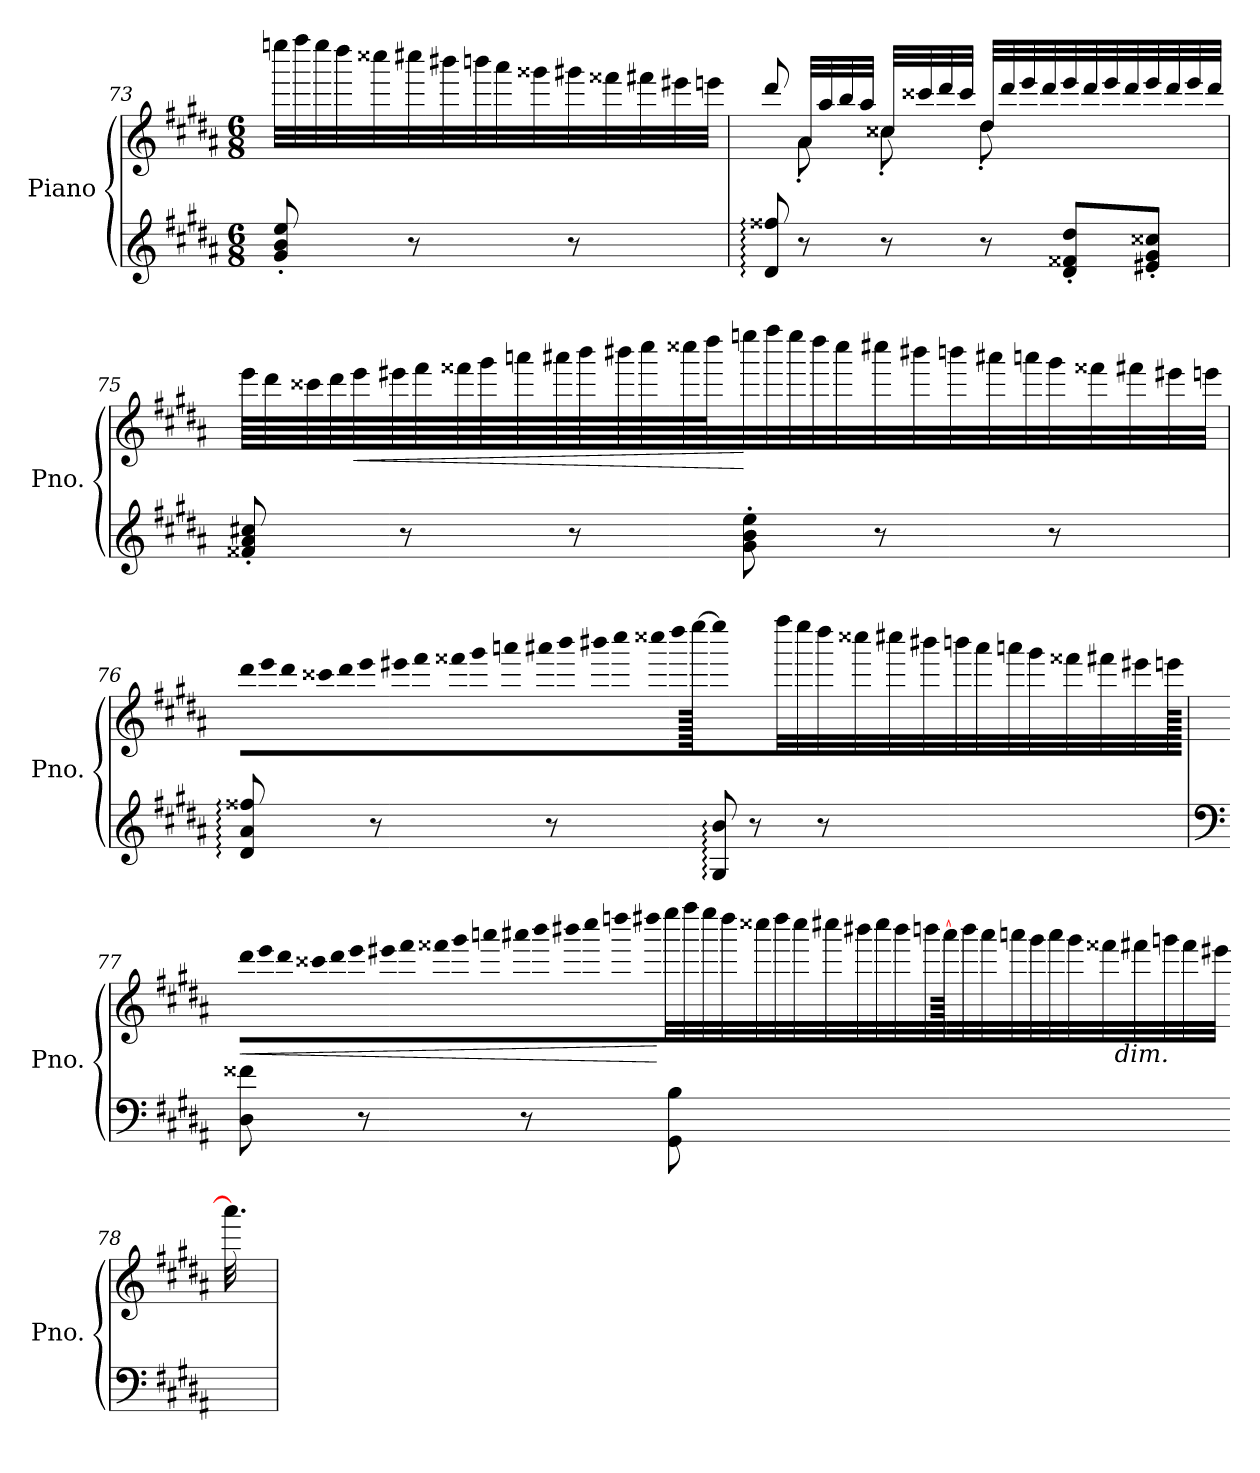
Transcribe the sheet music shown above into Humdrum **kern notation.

**kern	**kern	**dynam
*part1	*part1	*part1
*staff2	*staff1	*staff1/2
*I"Piano	*	*
*I'Pno.	*	*
!!LO:LB:g=z
*clefG2	*clefG2	*
*k[f#c#g#d#a#]	*k[f#c#g#d#a#]	*
*M6/8	*M6/8	*
*	*Xtuplet	*
=73	=73	=73
8g#/' 8b/' 8ee/'	40eeeen\LLL	.
.	40ffff#\	.
.	40eeee\	.
.	40dddd#\	.
.	40cccc##X\	.
8r	40cccc#X\	.
.	40bbb#X\	.
.	40bbbn\	.
.	40aaa#\	.
.	40ggg##X\	.
8r	40ggg#X\	.
.	40fff##X\	.
.	40fff#X\	.
.	40eee#X\	.
.	40eeen\JJJ	.
=74	=74	=74
*	*^	*
8d#/: 8ff##X/:	8ddd#/	8ryy	.
8r	32a#/LLL	8a#'\	.
.	32aa#/	.	.
.	32bb/	.	.
.	32aa#/JJJ	.	.
8r	32cc##X/LLL	8cc##'\	.
.	32ccc##X/	.	.
.	32ddd#/	.	.
.	32ccc##/JJJ	.	.
8r	32dd#/LLL	8dd#'\	.
.	32ddd#/	.	.
.	32eee/	.	.
.	32ddd#/	.	.
8d#/' 8f##X/' 8dd#/'L	32eee/	4ryy	.
.	32ddd#/	.	.
.	32eee/	.	.
.	32ddd#/	.	.
8e#X/' 8g#/' 8cc##X/'J	32eee/	.	.
.	32ddd#/	.	.
.	32eee/	.	.
.	32ddd#/JJJ	.	.
*	*v	*v	*
!!LO:LB:g=z
=75	=75	=75
8f##X/' 8a#/' 8cc#X/'	128%3eee\LLL	.
.	128%3ddd#\	.
.	128%3ccc##X\	.
.	128%3ddd#\	.
!	!	!LO:HP:b
.	128%3eee\	<
.	128%3eee#X\	.
8r	.	.
.	128%3fff#\	.
.	128%3fff##X\	.
.	128%3ggg#\	.
.	128%3aaan\	.
.	128%3aaa#X\	.
8r	.	.
.	128%3bbb\	.
.	128%3bbb#X\	.
.	128%3cccc#\	.
.	128%3cccc##X\	.
.	128%3dddd#\	.
8g#\' 8b\' 8ee\'	40eeeen\	[
.	40ffff#\	.
.	40eeee\	.
.	40dddd#\	.
.	40cccc##\	.
8r	40cccc#X\	.
.	40bbb#X\	.
.	40bbbn\	.
.	40aaa#X\	.
.	40aaan\	.
8r	40ggg#\	.
.	40fff##X\	.
.	40fff#X\	.
.	40eee#X\	.
.	40eeen\JJJ	.
!!LO:PB:g=z
=76	=76	=76
!	!LO:N:vis=32	!
8d#/: 8a#/: 8ff##X/:	320%7ddd#\LLL	.
!	!LO:N:vis=32	!
.	320%7eee\	.
!	!LO:N:vis=32	!
.	320%7ddd#\	.
!	!LO:N:vis=32	!
.	320%7ccc##X\	.
!	!LO:N:vis=32	!
.	320%7ddd#\	.
!	!LO:N:vis=32	!
.	320%7eee\	.
8r	.	.
!	!LO:N:vis=32	!
.	320%7eee#X\	.
!	!LO:N:vis=32	!
.	320%7fff#\	.
!	!LO:N:vis=32	!
.	320%7fff##X\	.
!	!LO:N:vis=32	!
.	320%7ggg#\	.
!	!LO:N:vis=32	!
.	320%7aaan\	.
!	!LO:N:vis=32	!
.	320%7aaa#X\	.
8r	.	.
!	!LO:N:vis=32	!
.	320%7bbb\	.
!	!LO:N:vis=32	!
.	320%7bbb#X\	.
!	!LO:N:vis=32	!
.	320%7cccc#\	.
!	!LO:N:vis=32	!
.	320%7cccc##X\	.
!	!LO:N:vis=32	!
.	320%7dddd#\	.
.	[320eeee\	.
8G#/: 8b/:	320%7eeee\]	.
.	40ffff#\	.
.	40eeee\	.
.	40dddd#\	.
.	40cccc##X\	.
.	40cccc#X\	.
8r	.	.
.	40bbb#X\	.
.	40bbbn\	.
.	40aaa#\	.
.	40aaan\	.
.	40ggg#\	.
8r	.	.
.	40fff##X\	.
.	40fff#X\	.
.	40eee#X\	.
.	40eeen\JJJ	.
.	320ryy	.
!!LO:LB:g=z
=77	=77	=77
*clefF4	*	*
!	!LO:N:vis=32	!LO:HP:b
8D#\ 8f##X\	320%7ddd#!\LLL	<
!	!LO:N:vis=32	!
.	320%7eee!\	.
!	!LO:N:vis=32	!
.	320%7ddd#!\	.
!	!LO:N:vis=32	!
.	320%7ccc##X!\	.
!	!LO:N:vis=32	!
.	320%7ddd#!\	.
!	!LO:N:vis=32	!
.	320%7eee!\	.
8r	.	.
!	!LO:N:vis=32	!
.	320%7eee#X!\	.
!	!LO:N:vis=32	!
.	320%7fff#!\	.
!	!LO:N:vis=32	!
.	320%7fff##X!\	.
!	!LO:N:vis=32	!
.	320%7ggg#!\	.
!	!LO:N:vis=32	!
.	320%7aaan!\	.
!	!LO:N:vis=32	!
.	320%7aaa#X!\	.
8r	.	.
!	!LO:N:vis=32	!
.	320%7bbb!\	.
!	!LO:N:vis=32	!
.	320%7bbb#X!\	.
!	!LO:N:vis=32	!
.	320%7cccc#!\	.
!	!LO:N:vis=32	!
.	320%7ddddn!\	.
!	!LO:N:vis=32	!
.	320%7dddd#X!\	.
.	32eeee!\	[
8GG#\ 8B\	.	.
.	32ffff#!\	.
.	32eeee!\	.
.	32dddd#!\	.
.	32cccc##X!\	.
4ryy	.	.
.	32dddd#!\	.
.	32cccc##!\	.
.	32cccc#X!\	.
.	32bbb#X!\	.
.	32cccc#!\	.
.	32bbb#!\	.
.	32bbbn!\	.
.	[320aaa#!\	.
4ryy	160%3.ryy	.
.	32bbb!\	.
.	32aaa#!\	.
.	32aaan!\	.
.	32ggg#!\	.
.	32aaa!\	.
.	32ggg#!\	.
.	32fff##X!\	.
!	!LO:TX:b:i:t=dim.	!
.	32fff#X!\	.
8ryy	.	.
.	32gggn!\	.
.	32fff#!\	.
.	32eee#X!\JJJ	.
.	320ryy	.
=78-	=78-	=78-
4ryy	160%3.aaa#!\]	.
.	320%71ryy	.
=	=	=
*-	*-	*-
